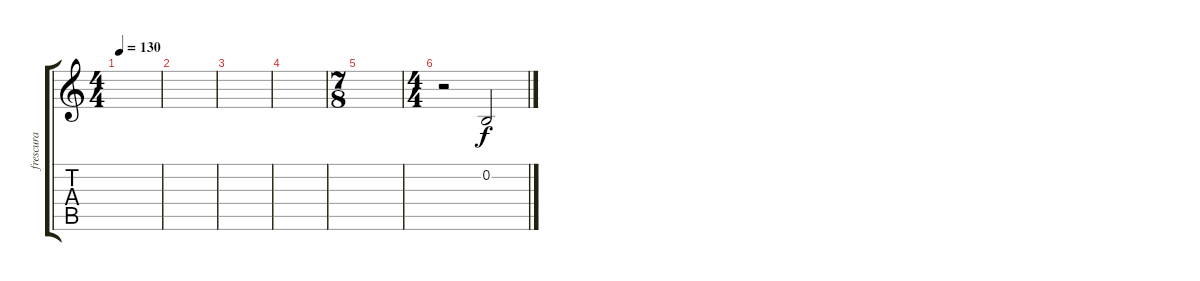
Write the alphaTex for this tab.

\track ("frescura" "frescura") {instrument reversecymbal}
\staff {score tabs}
\tuning (E4 B3 G3 D3 A2 E2) {hide}
\ts (4 4)
\tempo 130
\clef g2
\ks c
|
|
|
|
\ts (7 8)
|
\ts (4 4)
r.2 0.2.2
